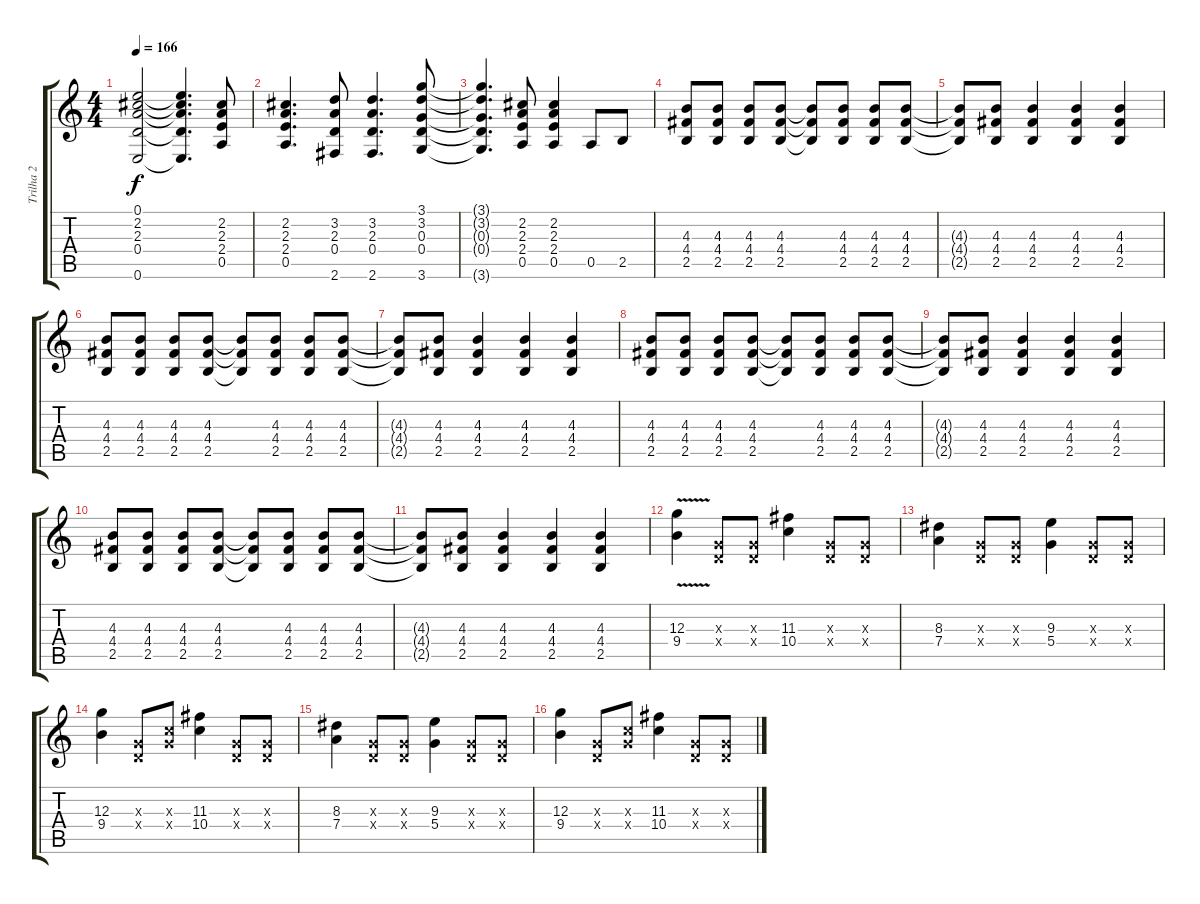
\track ("Trilha 2" "Trilha 2") {instrument distortionguitar}
\staff {score tabs}
\tuning (E4 B3 G3 D3 A2 E2) {hide}
\ts (4 4)
\tempo 166
\clef g2
\ks c
(0.1{t} 2.2{t} 2.3{t} 0.4{t} 0.6{t}).2{dy f} (0.1{t} 2.2{t} 2.3{t} 0.4{t} 0.6{t}).4{d} (2.2 2.3 2.4 0.5).8 |
(2.2 2.3 2.4 0.5).4{d} (3.2 2.3 0.4 2.6).8 (3.2 2.3 0.4 2.6).4{d} (3.1 3.2 0.3 0.4 3.6).8 |
(3.1{t} 3.2{t} 0.3{t} 0.4{t} 3.6{t}).4{d} (2.2 2.3 2.4 0.5).8 (2.2 2.3 2.4 0.5).4 0.5.8 2.5.8 |
(4.3 4.4 2.5).8 (4.3 4.4 2.5).8 (4.3 4.4 2.5).8 (4.3 4.4 2.5).8 (4.3{t} 4.4{t} 2.5{t}).8 (4.3 4.4 2.5).8 (4.3 4.4 2.5).8 (4.3 4.4 2.5).8 |
(4.3{t} 4.4{t} 2.5{t}).8 (4.3 4.4 2.5).8 (4.3 4.4 2.5).4 (4.3 4.4 2.5).4 (4.3 4.4 2.5).4 |
(4.3 4.4 2.5).8 (4.3 4.4 2.5).8 (4.3 4.4 2.5).8 (4.3 4.4 2.5).8 (4.3{t} 4.4{t} 2.5{t}).8 (4.3 4.4 2.5).8 (4.3 4.4 2.5).8 (4.3 4.4 2.5).8 |
(4.3{t} 4.4{t} 2.5{t}).8 (4.3 4.4 2.5).8 (4.3 4.4 2.5).4 (4.3 4.4 2.5).4 (4.3 4.4 2.5).4 |
(4.3 4.4 2.5).8 (4.3 4.4 2.5).8 (4.3 4.4 2.5).8 (4.3 4.4 2.5).8 (4.3{t} 4.4{t} 2.5{t}).8 (4.3 4.4 2.5).8 (4.3 4.4 2.5).8 (4.3 4.4 2.5).8 |
(4.3{t} 4.4{t} 2.5{t}).8 (4.3 4.4 2.5).8 (4.3 4.4 2.5).4 (4.3 4.4 2.5).4 (4.3 4.4 2.5).4 |
(4.3 4.4 2.5).8 (4.3 4.4 2.5).8 (4.3 4.4 2.5).8 (4.3 4.4 2.5).8 (4.3{t} 4.4{t} 2.5{t}).8 (4.3 4.4 2.5).8 (4.3 4.4 2.5).8 (4.3 4.4 2.5).8 |
(4.3{t} 4.4{t} 2.5{t}).8 (4.3 4.4 2.5).8 (4.3 4.4 2.5).4 (4.3 4.4 2.5).4 (4.3 4.4 2.5).4 |
(12.3{v} 9.4{v}).4 (0.3{x} 0.4{x}).8 (0.3{x} 0.4{x}).8 (11.3 10.4).4 (0.3{x} 0.4{x}).8 (0.3{x} 0.4{x}).8 |
(8.3 7.4).4 (0.3{x} 0.4{x}).8 (0.3{x} 0.4{x}).8 (9.3 5.4).4 (0.3{x} 0.4{x}).8 (0.3{x} 0.4{x}).8 |
(12.3 9.4).4 (0.3{x} 0.4{x}).8 (0.3{x} 10.4{x}).8 (11.3 10.4).4 (0.3{x} 0.4{x}).8 (0.3{x} 0.4{x}).8 |
(8.3 7.4).4 (0.3{x} 0.4{x}).8 (0.3{x} 0.4{x}).8 (9.3 5.4).4 (0.3{x} 0.4{x}).8 (0.3{x} 0.4{x}).8 |
(12.3 9.4).4 (0.3{x} 0.4{x}).8 (0.3{x} 10.4{x}).8 (11.3 10.4).4 (0.3{x} 0.4{x}).8 (0.3{x} 0.4{x}).8
